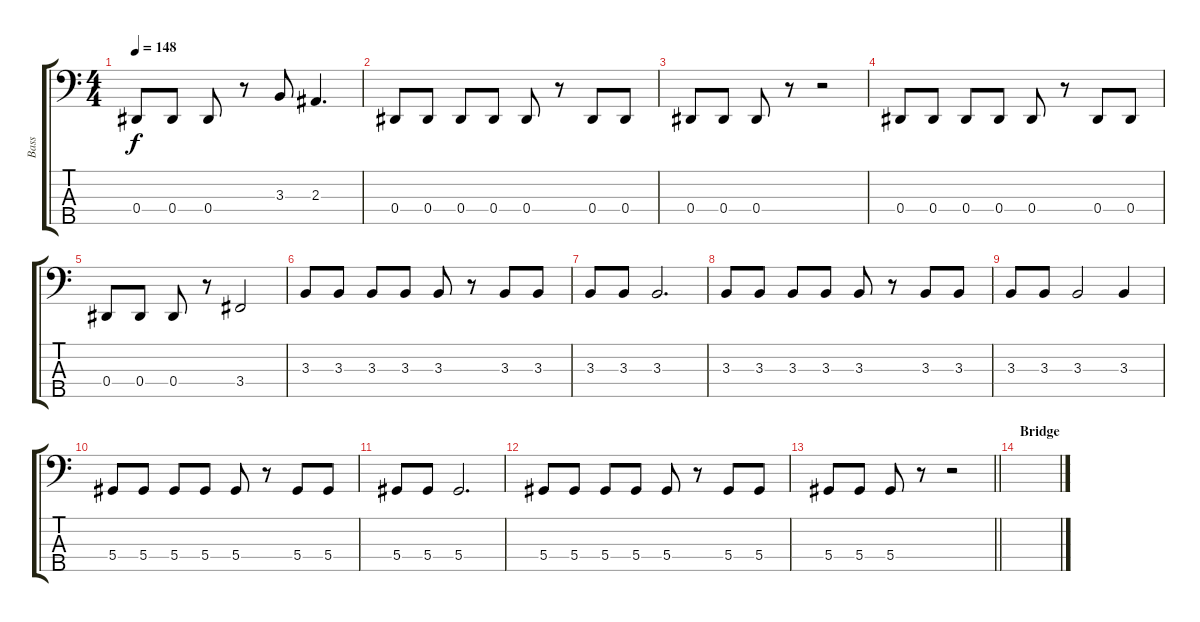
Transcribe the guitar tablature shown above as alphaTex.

\track ("Bass" "Bass") {instrument electricbassfinger}
\staff {score tabs}
\tuning (Gb2 Db2 Ab1 Eb1 Bb0) {hide}
\ts (4 4)
\tempo 148
\clef f4
\ks c
0.4.8{dy f} 0.4.8 0.4.8 r.8 3.3.8 2.3.4{d} |
0.4.8 0.4.8 0.4.8 0.4.8 0.4.8 r.8 0.4.8 0.4.8 |
0.4.8 0.4.8 0.4.8 r.8 r.2 |
0.4.8 0.4.8 0.4.8 0.4.8 0.4.8 r.8 0.4.8 0.4.8 |
0.4.8 0.4.8 0.4.8 r.8 3.4.2 |
3.3.8 3.3.8 3.3.8 3.3.8 3.3.8 r.8 3.3.8 3.3.8 |
3.3.8 3.3.8 3.3.2{d} |
3.3.8 3.3.8 3.3.8 3.3.8 3.3.8 r.8 3.3.8 3.3.8 |
3.3.8 3.3.8 3.3.2 3.3.4 |
5.4.8 5.4.8 5.4.8 5.4.8 5.4.8 r.8 5.4.8 5.4.8 |
5.4.8 5.4.8 5.4.2{d} |
5.4.8 5.4.8 5.4.8 5.4.8 5.4.8 r.8 5.4.8 5.4.8 |
\barLineRight lightlight
5.4.8 5.4.8 5.4.8 r.8 r.2 |
\section ("" "Bridge")
